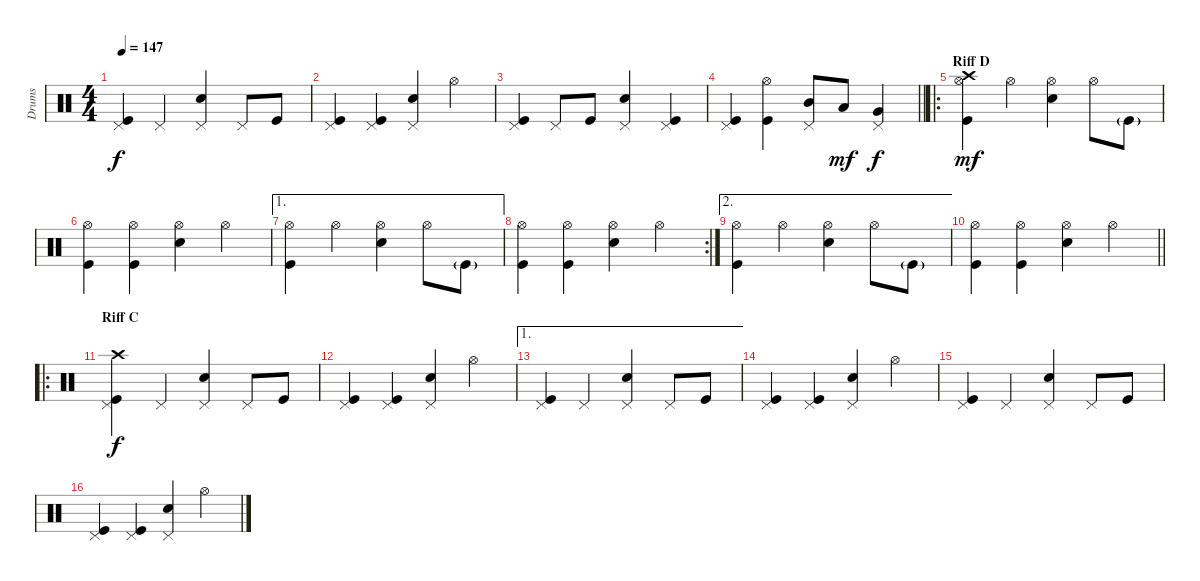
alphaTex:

\track ("Drums" "Drums") {instrument percussion}
\staff {score}
\articulation defaults
\ts (4 4)
\tempo 147
\clef neutral
\ks c
("Kick (hit)" "Pedal Hi-Hat (hit)").4{dy f} "Pedal Hi-Hat (hit)".4 ("Electric Snare (hit)" "Pedal Hi-Hat (hit)").4 "Pedal Hi-Hat (hit)".8 "Kick (hit)".8 |
("Kick (hit)" "Pedal Hi-Hat (hit)").4 ("Kick (hit)" "Pedal Hi-Hat (hit)").4 ("Electric Snare (hit)" "Pedal Hi-Hat (hit)").4 "Hi-Hat (open)".4 |
("Kick (hit)" "Pedal Hi-Hat (hit)").4 "Pedal Hi-Hat (hit)".8 "Kick (hit)".8 ("Electric Snare (hit)" "Pedal Hi-Hat (hit)").4 ("Kick (hit)" "Pedal Hi-Hat (hit)").4 |
\barLineRight lightlight
("Kick (hit)" "Pedal Hi-Hat (hit)").4 ("Kick (hit)" "Hi-Hat (open)").4 ("Mid Tom (hit)" "Pedal Hi-Hat (hit)").8 "Low Tom (hit)".8{dy mf} ("Very Low Tom (hit)" "Pedal Hi-Hat (hit)").4{dy f} |
\ro
\section ("" "Riff D")
("Crash high (hit)" "Kick (hit)" "Hi-Hat (open)").4{dy mf} "Hi-Hat (open)".4 ("Electric Snare (hit)" "Hi-Hat (open)").4 "Hi-Hat (open)".8 "Kick (hit)"{g}.8 |
("Kick (hit)" "Hi-Hat (open)").4 ("Kick (hit)" "Hi-Hat (open)").4 ("Electric Snare (hit)" "Hi-Hat (open)").4 "Hi-Hat (open)".4 |
\ae 1
("Kick (hit)" "Hi-Hat (open)").4 "Hi-Hat (open)".4 ("Electric Snare (hit)" "Hi-Hat (open)").4 "Hi-Hat (open)".8 "Kick (hit)"{g}.8 |
\rc 2
("Kick (hit)" "Hi-Hat (open)").4 ("Kick (hit)" "Hi-Hat (open)").4 ("Electric Snare (hit)" "Hi-Hat (open)").4 "Hi-Hat (open)".4 |
\ae 2
("Kick (hit)" "Hi-Hat (open)").4 "Hi-Hat (open)".4 ("Electric Snare (hit)" "Hi-Hat (open)").4 "Hi-Hat (open)".8 "Kick (hit)"{g}.8 |
\barLineRight lightlight
("Kick (hit)" "Hi-Hat (open)").4 ("Kick (hit)" "Hi-Hat (open)").4 ("Electric Snare (hit)" "Hi-Hat (open)").4 "Hi-Hat (open)".4 |
\ro
\section ("" "Riff C")
("Crash high (hit)" "Kick (hit)" "Pedal Hi-Hat (hit)").4{dy f} "Pedal Hi-Hat (hit)".4 ("Electric Snare (hit)" "Pedal Hi-Hat (hit)").4 "Pedal Hi-Hat (hit)".8 "Kick (hit)".8 |
("Kick (hit)" "Pedal Hi-Hat (hit)").4 ("Kick (hit)" "Pedal Hi-Hat (hit)").4 ("Electric Snare (hit)" "Pedal Hi-Hat (hit)").4 "Hi-Hat (open)".4 |
\ae 1
("Kick (hit)" "Pedal Hi-Hat (hit)").4 "Pedal Hi-Hat (hit)".4 ("Electric Snare (hit)" "Pedal Hi-Hat (hit)").4 "Pedal Hi-Hat (hit)".8 "Kick (hit)".8 |
("Kick (hit)" "Pedal Hi-Hat (hit)").4 ("Kick (hit)" "Pedal Hi-Hat (hit)").4 ("Electric Snare (hit)" "Pedal Hi-Hat (hit)").4 "Hi-Hat (open)".4 |
("Kick (hit)" "Pedal Hi-Hat (hit)").4 "Pedal Hi-Hat (hit)".4 ("Electric Snare (hit)" "Pedal Hi-Hat (hit)").4 "Pedal Hi-Hat (hit)".8 "Kick (hit)".8 |
("Kick (hit)" "Pedal Hi-Hat (hit)").4 ("Kick (hit)" "Pedal Hi-Hat (hit)").4 ("Electric Snare (hit)" "Pedal Hi-Hat (hit)").4 "Hi-Hat (open)".4
